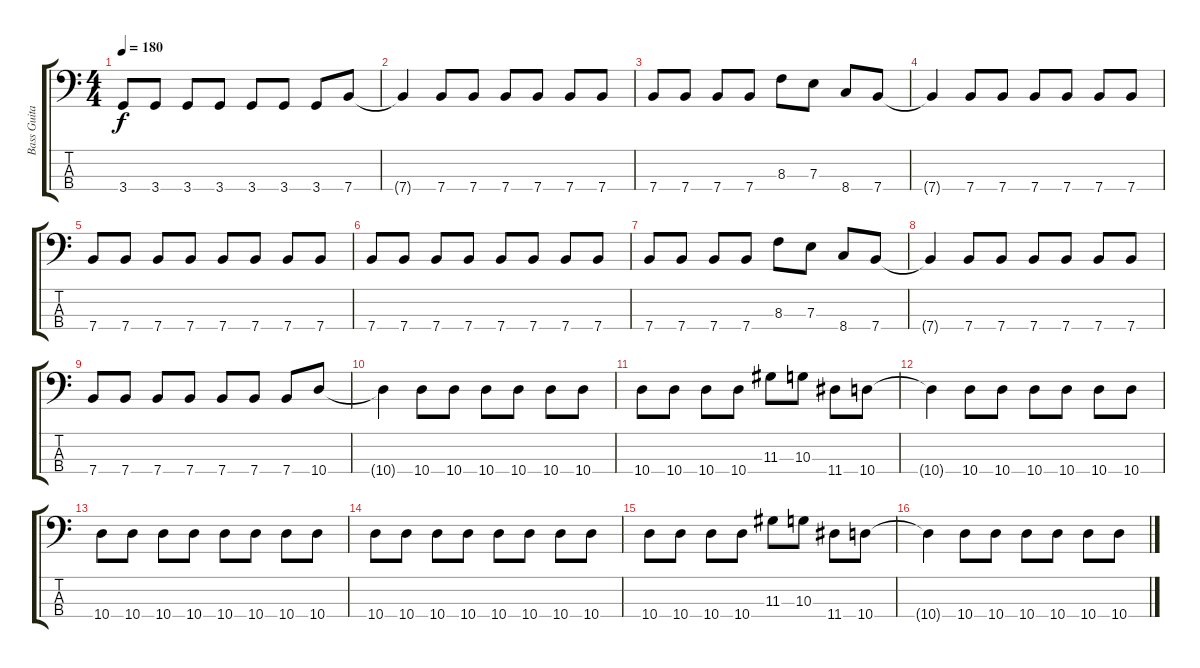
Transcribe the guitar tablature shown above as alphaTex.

\track ("Bass Guitar" "Bass Guita") {instrument electricbassfinger}
\staff {score tabs}
\tuning (G2 D2 A1 E1) {hide}
\ts (4 4)
\tempo 180
\clef f4
\ks c
3.4.8{dy f} 3.4.8 3.4.8 3.4.8 3.4.8 3.4.8 3.4.8 7.4.8 |
7.4{t}.4 7.4.8 7.4.8 7.4.8 7.4.8 7.4.8 7.4.8 |
7.4.8 7.4.8 7.4.8 7.4.8 8.3.8 7.3.8 8.4.8 7.4.8 |
7.4{t}.4 7.4.8 7.4.8 7.4.8 7.4.8 7.4.8 7.4.8 |
7.4.8 7.4.8 7.4.8 7.4.8 7.4.8 7.4.8 7.4.8 7.4.8 |
7.4.8 7.4.8 7.4.8 7.4.8 7.4.8 7.4.8 7.4.8 7.4.8 |
7.4.8 7.4.8 7.4.8 7.4.8 8.3.8 7.3.8 8.4.8 7.4.8 |
7.4{t}.4 7.4.8 7.4.8 7.4.8 7.4.8 7.4.8 7.4.8 |
7.4.8 7.4.8 7.4.8 7.4.8 7.4.8 7.4.8 7.4.8 10.4.8 |
10.4{t}.4 10.4.8 10.4.8 10.4.8 10.4.8 10.4.8 10.4.8 |
10.4.8 10.4.8 10.4.8 10.4.8 11.3.8 10.3.8 11.4.8 10.4.8 |
10.4{t}.4 10.4.8 10.4.8 10.4.8 10.4.8 10.4.8 10.4.8 |
10.4.8 10.4.8 10.4.8 10.4.8 10.4.8 10.4.8 10.4.8 10.4.8 |
10.4.8 10.4.8 10.4.8 10.4.8 10.4.8 10.4.8 10.4.8 10.4.8 |
10.4.8 10.4.8 10.4.8 10.4.8 11.3.8 10.3.8 11.4.8 10.4.8 |
10.4{t}.4 10.4.8 10.4.8 10.4.8 10.4.8 10.4.8 10.4.8
